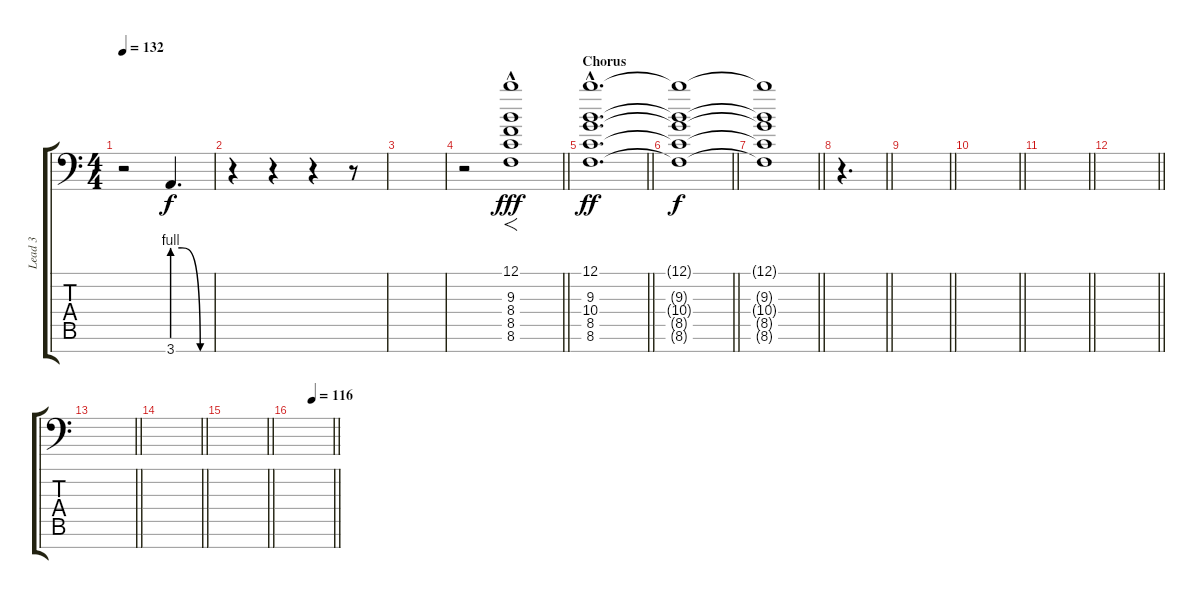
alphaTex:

\track ("Lead 3" "Lead 3") {instrument distortionguitar}
\staff {score tabs}
\tuning (B3 Gb3 D3 A2 E2 A1 E1) {hide}
\ts (4 4)
\tempo 132
\clef f4
\ks c
r.2{dy f} 3.7{be (custom 0 4 15 4 44 0 60 0)}.4{d} |
r.4 r.4 r.4 r.8 |
|
\barLineRight lightlight
r.2 (12.1 9.3{hac} 8.4{hac} 8.5{hac} 8.6{hac}).1{f dy fff instrument stringensemble1} |
\section ("" "Chorus")
\barLineRight lightlight
(12.1 9.3{hac} 10.4 8.5 8.6{hac}).1{d dy ff volume 0 instrument stringensemble1} |
\barLineRight lightlight
(12.1{t} 9.3{t} 10.4{t} 8.5{t} 8.6{t}).1{dy f} |
\barLineRight lightlight
(12.1{t} 9.3{t} 10.4{t} 8.5{t} 8.6{t}).1 |
\barLineRight lightlight
r.4{d} |
\barLineRight lightlight
|
\barLineRight lightlight
|
\barLineRight lightlight
|
\barLineRight lightlight
|
\barLineRight lightlight
|
\barLineRight lightlight
|
\barLineRight lightlight
|
\tempo (116 0.5)
\barLineRight lightlight
